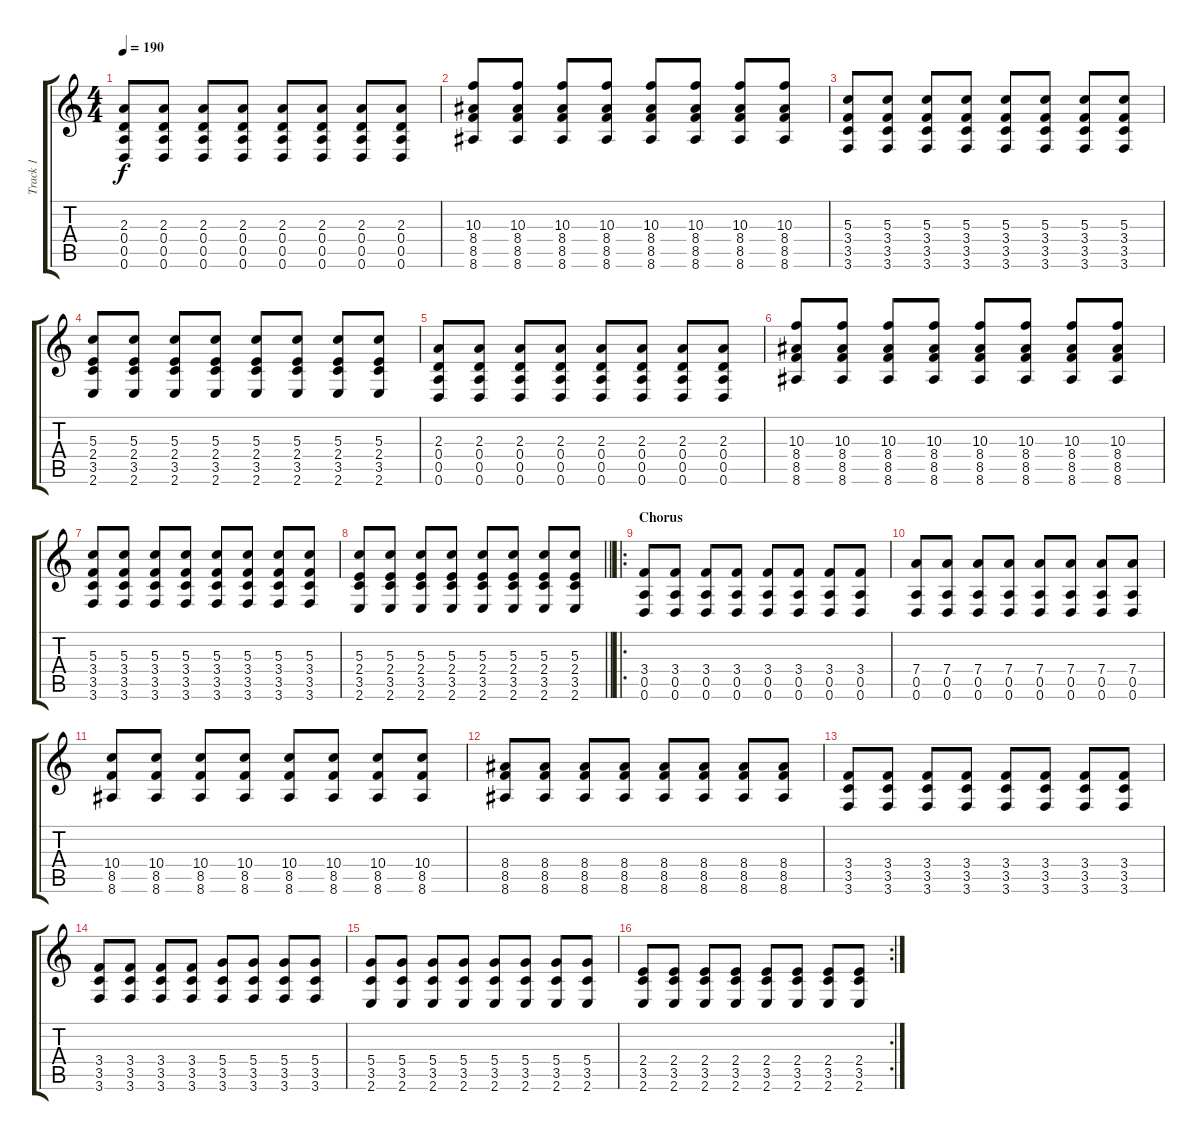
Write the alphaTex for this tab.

\track ("Track 1" "Track 1") {instrument distortionguitar}
\staff {score tabs}
\tuning (E4 B3 G3 D3 A2 D2) {hide}
\ts (4 4)
\tempo 190
\clef g2
\ks c
(2.3 0.4 0.5 0.6).8{dy f} (2.3 0.4 0.5 0.6).8 (2.3 0.4 0.5 0.6).8 (2.3 0.4 0.5 0.6).8 (2.3 0.4 0.5 0.6).8 (2.3 0.4 0.5 0.6).8 (2.3 0.4 0.5 0.6).8 (2.3 0.4 0.5 0.6).8 |
(10.3 8.4 8.5 8.6).8 (10.3 8.4 8.5 8.6).8 (10.3 8.4 8.5 8.6).8 (10.3 8.4 8.5 8.6).8 (10.3 8.4 8.5 8.6).8 (10.3 8.4 8.5 8.6).8 (10.3 8.4 8.5 8.6).8 (10.3 8.4 8.5 8.6).8 |
(5.3 3.4 3.5 3.6).8 (5.3 3.4 3.5 3.6).8 (5.3 3.4 3.5 3.6).8 (5.3 3.4 3.5 3.6).8 (5.3 3.4 3.5 3.6).8 (5.3 3.4 3.5 3.6).8 (5.3 3.4 3.5 3.6).8 (5.3 3.4 3.5 3.6).8 |
(5.3 2.4 3.5 2.6).8 (5.3 2.4 3.5 2.6).8 (5.3 2.4 3.5 2.6).8 (5.3 2.4 3.5 2.6).8 (5.3 2.4 3.5 2.6).8 (5.3 2.4 3.5 2.6).8 (5.3 2.4 3.5 2.6).8 (5.3 2.4 3.5 2.6).8 |
(2.3 0.4 0.5 0.6).8 (2.3 0.4 0.5 0.6).8 (2.3 0.4 0.5 0.6).8 (2.3 0.4 0.5 0.6).8 (2.3 0.4 0.5 0.6).8 (2.3 0.4 0.5 0.6).8 (2.3 0.4 0.5 0.6).8 (2.3 0.4 0.5 0.6).8 |
(10.3 8.4 8.5 8.6).8 (10.3 8.4 8.5 8.6).8 (10.3 8.4 8.5 8.6).8 (10.3 8.4 8.5 8.6).8 (10.3 8.4 8.5 8.6).8 (10.3 8.4 8.5 8.6).8 (10.3 8.4 8.5 8.6).8 (10.3 8.4 8.5 8.6).8 |
(5.3 3.4 3.5 3.6).8 (5.3 3.4 3.5 3.6).8 (5.3 3.4 3.5 3.6).8 (5.3 3.4 3.5 3.6).8 (5.3 3.4 3.5 3.6).8 (5.3 3.4 3.5 3.6).8 (5.3 3.4 3.5 3.6).8 (5.3 3.4 3.5 3.6).8 |
\barLineRight lightlight
(5.3 2.4 3.5 2.6).8 (5.3 2.4 3.5 2.6).8 (5.3 2.4 3.5 2.6).8 (5.3 2.4 3.5 2.6).8 (5.3 2.4 3.5 2.6).8 (5.3 2.4 3.5 2.6).8 (5.3 2.4 3.5 2.6).8 (5.3 2.4 3.5 2.6).8 |
\ro
\section ("" "Chorus")
(3.4 0.5 0.6).8 (3.4 0.5 0.6).8 (3.4 0.5 0.6).8 (3.4 0.5 0.6).8 (3.4 0.5 0.6).8 (3.4 0.5 0.6).8 (3.4 0.5 0.6).8 (3.4 0.5 0.6).8 |
(7.4 0.5 0.6).8 (7.4 0.5 0.6).8 (7.4 0.5 0.6).8 (7.4 0.5 0.6).8 (7.4 0.5 0.6).8 (7.4 0.5 0.6).8 (7.4 0.5 0.6).8 (7.4 0.5 0.6).8 |
(10.4 8.5 8.6).8 (10.4 8.5 8.6).8 (10.4 8.5 8.6).8 (10.4 8.5 8.6).8 (10.4 8.5 8.6).8 (10.4 8.5 8.6).8 (10.4 8.5 8.6).8 (10.4 8.5 8.6).8 |
(8.4 8.5 8.6).8 (8.4 8.5 8.6).8 (8.4 8.5 8.6).8 (8.4 8.5 8.6).8 (8.4 8.5 8.6).8 (8.4 8.5 8.6).8 (8.4 8.5 8.6).8 (8.4 8.5 8.6).8 |
(3.4 3.5 3.6).8 (3.4 3.5 3.6).8 (3.4 3.5 3.6).8 (3.4 3.5 3.6).8 (3.4 3.5 3.6).8 (3.4 3.5 3.6).8 (3.4 3.5 3.6).8 (3.4 3.5 3.6).8 |
(3.4 3.5 3.6).8 (3.4 3.5 3.6).8 (3.4 3.5 3.6).8 (3.4 3.5 3.6).8 (5.4 3.5 3.6).8 (5.4 3.5 3.6).8 (5.4 3.5 3.6).8 (5.4 3.5 3.6).8 |
(5.4 3.5 2.6).8 (5.4 3.5 2.6).8 (5.4 3.5 2.6).8 (5.4 3.5 2.6).8 (5.4 3.5 2.6).8 (5.4 3.5 2.6).8 (5.4 3.5 2.6).8 (5.4 3.5 2.6).8 |
\rc 2
(2.4 3.5 2.6).8 (2.4 3.5 2.6).8 (2.4 3.5 2.6).8 (2.4 3.5 2.6).8 (2.4 3.5 2.6).8 (2.4 3.5 2.6).8 (2.4 3.5 2.6).8 (2.4 3.5 2.6).8
